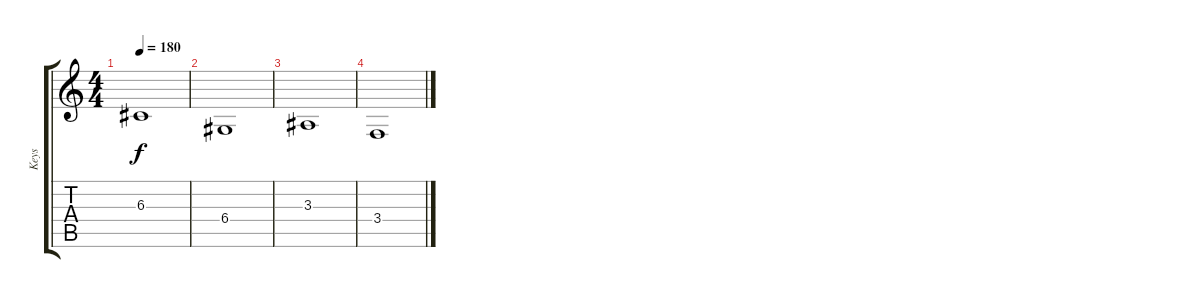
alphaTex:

\track ("Keys" "Keys") {instrument harpsichord}
\staff {score tabs}
\tuning (E4 B3 G3 D3 A2 E2) {hide}
\ts (4 4)
\tempo 180
\clef g2
\ks c
6.3.1{dy f} |
6.4.1 |
3.3.1 |
3.4.1
